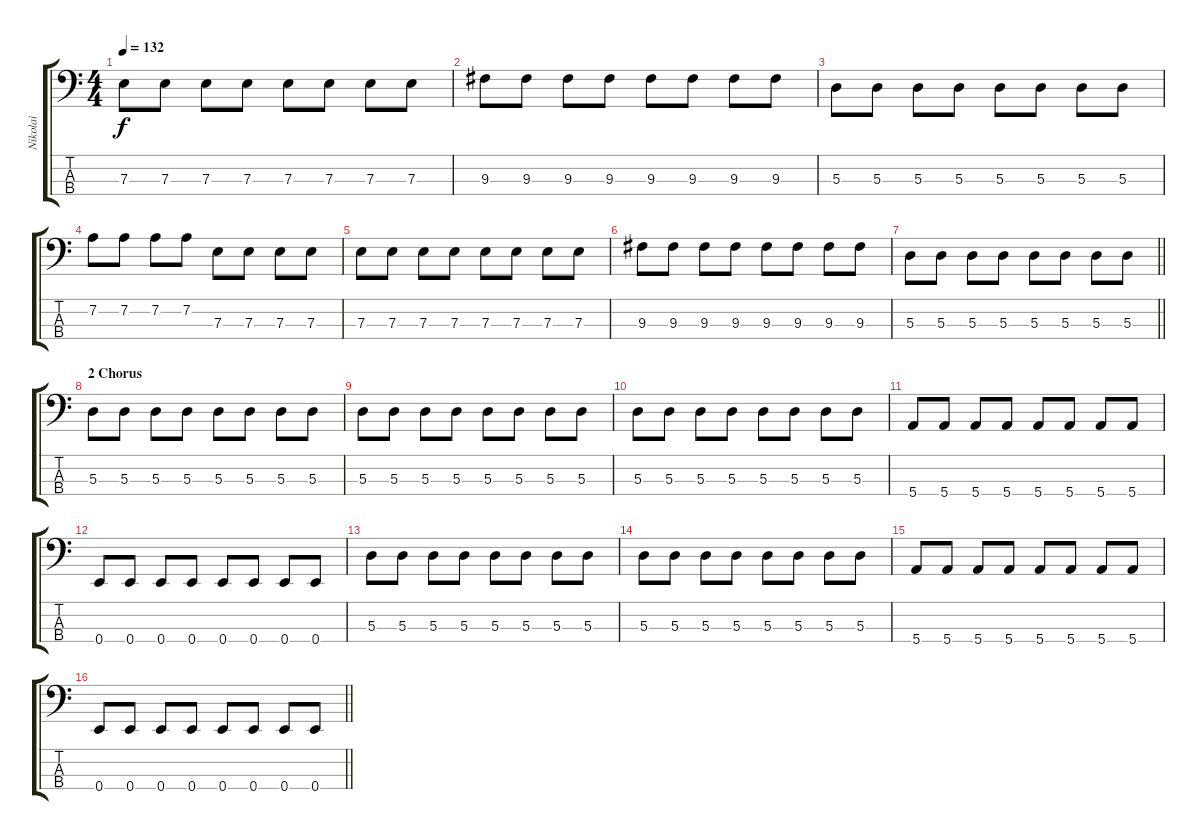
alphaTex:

\track ("Nikolai" "Nikolai") {instrument electricbasspick}
\staff {score tabs}
\tuning (G2 D2 A1 E1) {hide}
\ts (4 4)
\tempo 132
\clef f4
\ks c
7.3.8{dy f} 7.3.8 7.3.8 7.3.8 7.3.8 7.3.8 7.3.8 7.3.8 |
9.3.8 9.3.8 9.3.8 9.3.8 9.3.8 9.3.8 9.3.8 9.3.8 |
5.3.8 5.3.8 5.3.8 5.3.8 5.3.8 5.3.8 5.3.8 5.3.8 |
7.2.8 7.2.8 7.2.8 7.2.8 7.3.8 7.3.8 7.3.8 7.3.8 |
7.3.8 7.3.8 7.3.8 7.3.8 7.3.8 7.3.8 7.3.8 7.3.8 |
9.3.8 9.3.8 9.3.8 9.3.8 9.3.8 9.3.8 9.3.8 9.3.8 |
\barLineRight lightlight
5.3.8 5.3.8 5.3.8 5.3.8 5.3.8 5.3.8 5.3.8 5.3.8 |
\section ("" "2 Chorus")
5.3.8 5.3.8 5.3.8 5.3.8 5.3.8 5.3.8 5.3.8 5.3.8 |
5.3.8 5.3.8 5.3.8 5.3.8 5.3.8 5.3.8 5.3.8 5.3.8 |
5.3.8 5.3.8 5.3.8 5.3.8 5.3.8 5.3.8 5.3.8 5.3.8 |
5.4.8 5.4.8 5.4.8 5.4.8 5.4.8 5.4.8 5.4.8 5.4.8 |
0.4.8 0.4.8 0.4.8 0.4.8 0.4.8 0.4.8 0.4.8 0.4.8 |
5.3.8 5.3.8 5.3.8 5.3.8 5.3.8 5.3.8 5.3.8 5.3.8 |
5.3.8 5.3.8 5.3.8 5.3.8 5.3.8 5.3.8 5.3.8 5.3.8 |
5.4.8 5.4.8 5.4.8 5.4.8 5.4.8 5.4.8 5.4.8 5.4.8 |
\barLineRight lightlight
0.4.8 0.4.8 0.4.8 0.4.8 0.4.8 0.4.8 0.4.8 0.4.8
